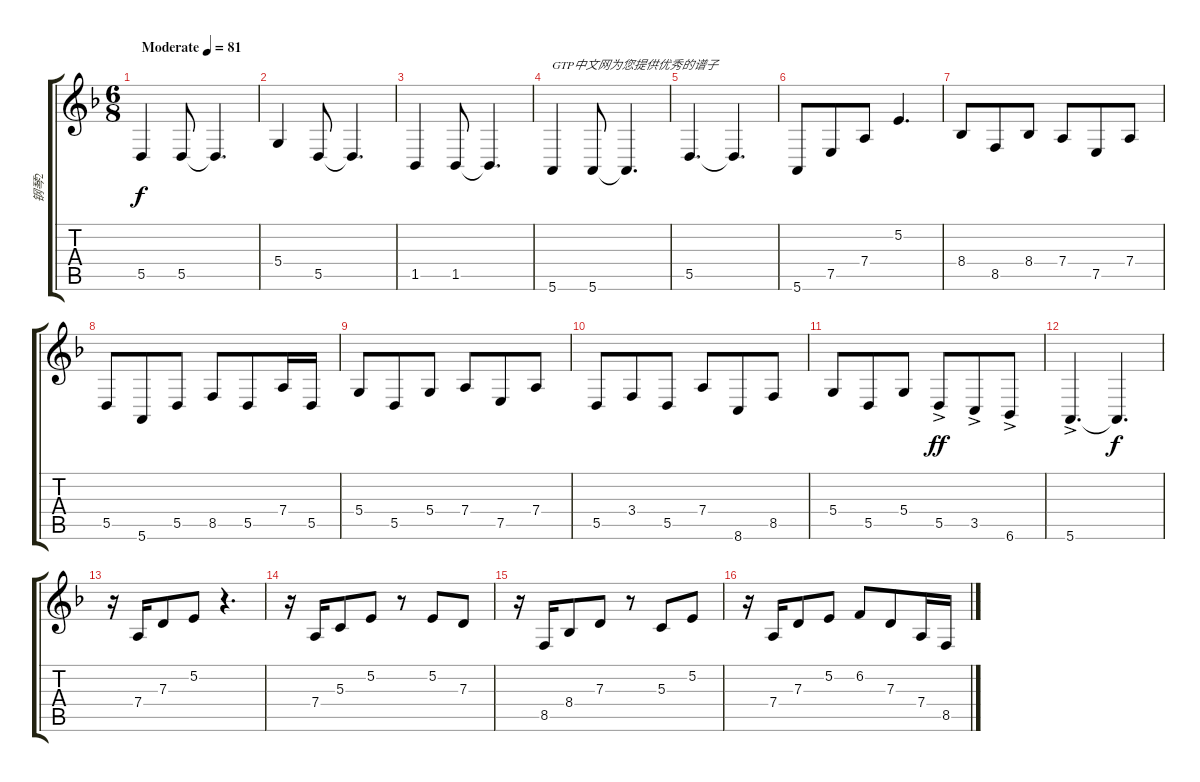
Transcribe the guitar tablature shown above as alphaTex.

\track ("钢琴2" "钢琴2") {instrument electricgrandpiano}
\staff {score tabs}
\tuning (E4 B3 G3 D3 A2 E2) {hide}
\ts (6 8)
\tempo (81 "Moderate")
\clef g2
\ks f
5.5.4{dy f instrument electricgrandpiano} 5.5.8 5.5{t}.4{d} |
5.4.4 5.5.8 5.5{t}.4{d} |
1.5.4 1.5.8 1.5{t}.4{d} |
5.6.4{txt "GTP中文网为您提供优秀的谱子"} 5.6.8 5.6{t}.4{d} |
5.5.4{d} 5.5{t}.4{d} |
5.6.8 7.5.8 7.4.8 5.2.4{d} |
8.4.8 8.5.8 8.4.8 7.4.8 7.5.8 7.4.8 |
5.5.8 5.6.8 5.5.8 8.5.8 5.5.8 7.4.16 5.5.16 |
5.4.8 5.5.8 5.4.8 7.4.8 7.5.8 7.4.8 |
5.5.8 3.4.8 5.5.8 7.4.8 8.6.8 8.5.8 |
5.4.8 5.5.8 5.4.8 5.5{ac}.8{dy ff} 3.5{ac}.8 6.6{ac}.8 |
5.6{ac}.4{d} 5.6{t}.4{d dy f} |
r.16 7.4.16 7.3.8 5.2.8 r.4{d} |
r.16 7.4.16 5.3.8 5.2.8 r.8 5.2.8 7.3.8 |
r.16 8.5.16 8.4.8 7.3.8 r.8 5.3.8 5.2.8 |
r.16 7.4.16 7.3.8 5.2.8 6.2.8 7.3.8 7.4.16 8.5.16
